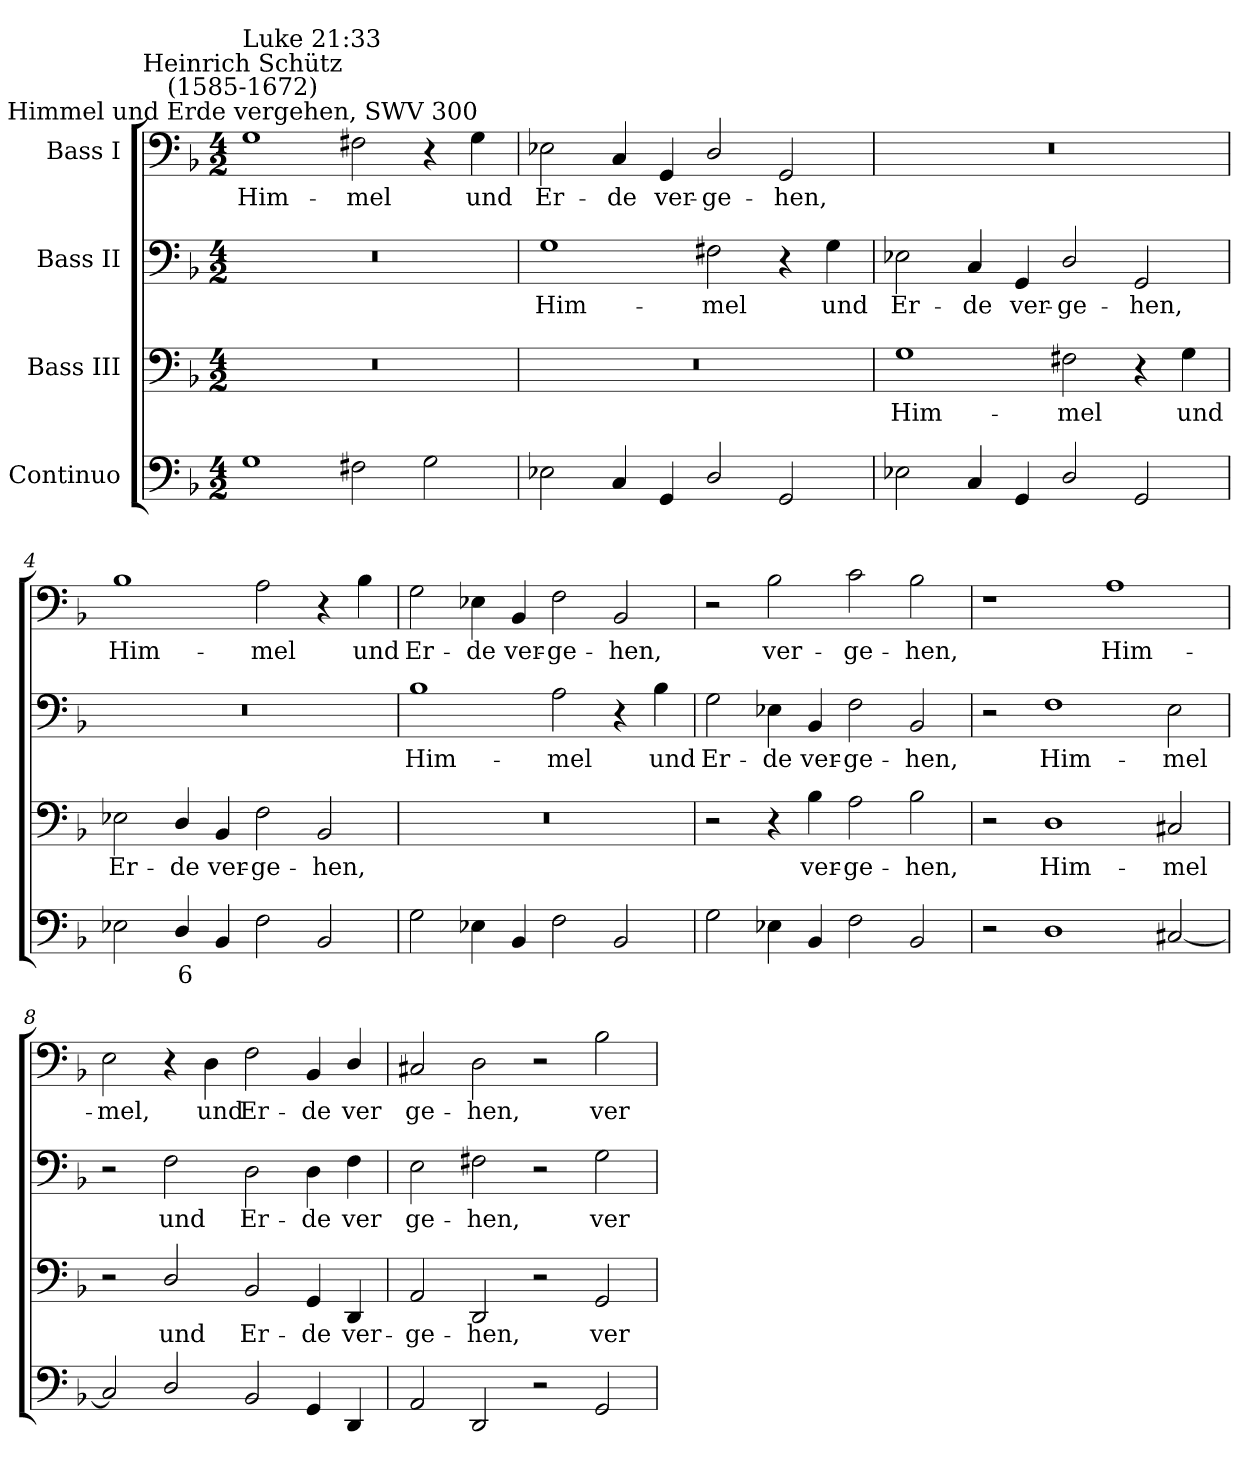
**kern	**text	**kern	**text	**kern	**text	**kern	**text
*part4	*part4	*part3	*part3	*part2	*part2	*part1	*part1
*staff4	*staff4	*staff3	*staff3	*staff2	*staff2	*staff1	*staff1
*I"Continuo	*	*I"Bass III	*	*I"Bass II	*	*I"Bass I	*
*clefF4	*	*clefF4	*	*clefF4	*	*clefF4	*
*k[b-]	*	*k[b-]	*	*k[b-]	*	*k[b-]	*
*F:	*	*F:	*	*F:	*	*F:	*
*M4/2	*	*M4/2	*	*M4/2	*	*M4/2	*
=1	=1	=1	=1	=1	=1	=1	=1
!	!	!	!	!	!	!LO:TX:a:cj:t=Himmel und Erde vergehen, SWV 300	!
!	!	!	!	!	!	!LO:TX:a:cj:t=Heinrich Schütz\n(1585-1672)	!
!	!	!	!	!	!	!LO:TX:a:t=Luke 21&colon;33	!
!	!	!	!	!	!	!	!LO:LY:b
1G	.	0r	.	0r	.	1G	Him-
!	!	!	!	!	!	!	!LO:LY:b
2F#X	.	.	.	.	.	2F#X	-mel
2G	.	.	.	.	.	4r	.
!	!	!	!	!	!	!	!LO:LY:b
.	.	.	.	.	.	4G	und
=2	=2	=2	=2	=2	=2	=2	=2
!	!	!	!	!	!LO:LY:b	!	!LO:LY:b
2E-X	.	0r	.	1G	Him-	2E-X	Er-
!	!	!	!	!	!	!	!LO:LY:b
4C	.	.	.	.	.	4C	-de
!	!	!	!	!	!	!	!LO:LY:b
4GG	.	.	.	.	.	4GG	ver-
!	!	!	!	!	!LO:LY:b	!	!LO:LY:b
2D/	.	.	.	2F#X	-mel	2D/	-ge-
!	!	!	!	!	!	!	!LO:LY:b
2GG	.	.	.	4r	.	2GG	-hen,
!	!	!	!	!	!LO:LY:b	!	!
.	.	.	.	4G	und	.	.
=3	=3	=3	=3	=3	=3	=3	=3
!	!	!	!LO:LY:b	!	!LO:LY:b	!	!
2E-X	.	1G	Him-	2E-X	Er-	0r	.
!	!	!	!	!	!LO:LY:b	!	!
4C	.	.	.	4C	-de	.	.
!	!	!	!	!	!LO:LY:b	!	!
4GG	.	.	.	4GG	ver-	.	.
!	!	!	!LO:LY:b	!	!LO:LY:b	!	!
2D/	.	2F#X	-mel	2D/	-ge-	.	.
!	!	!	!	!	!LO:LY:b	!	!
2GG	.	4r	.	2GG	-hen,	.	.
!	!	!	!LO:LY:b	!	!	!	!
.	.	4G	und	.	.	.	.
!!LO:LB:g=z
=4	=4	=4	=4	=4	=4	=4	=4
!	!	!	!LO:LY:b	!	!	!	!LO:LY:b
2E-X	.	2E-X	Er-	0r	.	1B-	Him-
!	!LO:LY:b	!	!LO:LY:b	!	!	!	!
4D/	6	4D/	-de	.	.	.	.
!	!	!	!LO:LY:b	!	!	!	!
4BB-	.	4BB-	ver-	.	.	.	.
!	!	!	!LO:LY:b	!	!	!	!LO:LY:b
2F	.	2F	-ge-	.	.	2A	-mel
!	!	!	!LO:LY:b	!	!	!	!
2BB-	.	2BB-	-hen,	.	.	4r	.
!	!	!	!	!	!	!	!LO:LY:b
.	.	.	.	.	.	4B-	und
=5	=5	=5	=5	=5	=5	=5	=5
!	!	!	!	!	!LO:LY:b	!	!LO:LY:b
2G	.	0r	.	1B-	Him-	2G	Er-
!	!	!	!	!	!	!	!LO:LY:b
4E-X	.	.	.	.	.	4E-X	-de
!	!	!	!	!	!	!	!LO:LY:b
4BB-	.	.	.	.	.	4BB-	ver-
!	!	!	!	!	!LO:LY:b	!	!LO:LY:b
2F	.	.	.	2A	-mel	2F	-ge-
!	!	!	!	!	!	!	!LO:LY:b
2BB-	.	.	.	4r	.	2BB-	-hen,
!	!	!	!	!	!LO:LY:b	!	!
.	.	.	.	4B-	und	.	.
=6	=6	=6	=6	=6	=6	=6	=6
!	!	!	!	!	!LO:LY:b	!	!
2G	.	2r	.	2G	Er-	2r	.
!	!	!	!	!	!LO:LY:b	!	!LO:LY:b
4E-X	.	4r	.	4E-X	-de	2B-	ver-
!	!	!	!LO:LY:b	!	!LO:LY:b	!	!
4BB-	.	4B-	ver-	4BB-	ver-	.	.
!	!	!	!LO:LY:b	!	!LO:LY:b	!	!LO:LY:b
2F	.	2A	-ge-	2F	-ge-	2c	-ge-
!	!	!	!LO:LY:b	!	!LO:LY:b	!	!LO:LY:b
2BB-	.	2B-	-hen,	2BB-	-hen,	2B-	-hen,
!!LO:LB:g=z
=7	=7	=7	=7	=7	=7	=7	=7
2r	.	2r	.	2r	.	1r	.
!	!	!	!LO:LY:b	!	!LO:LY:b	!	!
1D	.	1D	Him-	1F	Him-	.	.
!	!	!	!	!	!	!	!LO:LY:b
.	.	.	.	.	.	1A	Him-
!	!	!	!LO:LY:b	!	!LO:LY:b	!	!
[2C#X	.	2C#X	-mel	2E	-mel	.	.
=8	=8	=8	=8	=8	=8	=8	=8
!	!	!	!	!	!	!	!LO:LY:b
2C#]	.	2r	.	2r	.	2E	-mel,
!	!	!	!LO:LY:b	!	!LO:LY:b	!	!
2D/	.	2D/	und	2F	und	4r	.
!	!	!	!	!	!	!	!LO:LY:b
.	.	.	.	.	.	4D	und
!	!	!	!LO:LY:b	!	!LO:LY:b	!	!LO:LY:b
2BB-	.	2BB-	Er-	2D	Er-	2F	Er-
!	!	!	!LO:LY:b	!	!LO:LY:b	!	!LO:LY:b
4GG	.	4GG	-de	4D	-de	4BB-	-de
!	!	!	!LO:LY:b	!	!LO:LY:b	!	!LO:LY:b
4DD	.	4DD	ver-	4F	ver	4D/	ver
=9	=9	=9	=9	=9	=9	=9	=9
!	!	!	!LO:LY:b	!	!LO:LY:b	!	!LO:LY:b
2AA	.	2AA	-ge-	2E	ge-	2C#X	ge-
!	!	!	!LO:LY:b	!	!LO:LY:b	!	!LO:LY:b
2DD	.	2DD	-hen,	2F#X	-hen,	2D	-hen,
2r	.	2r	.	2r	.	2r	.
!	!	!	!LO:LY:b	!	!LO:LY:b	!	!LO:LY:b
2GG	.	2GG	ver-	2G	ver-	2B-	ver-
=	=	=	=	=	=	=	=
*-	*-	*-	*-	*-	*-	*-	*-
